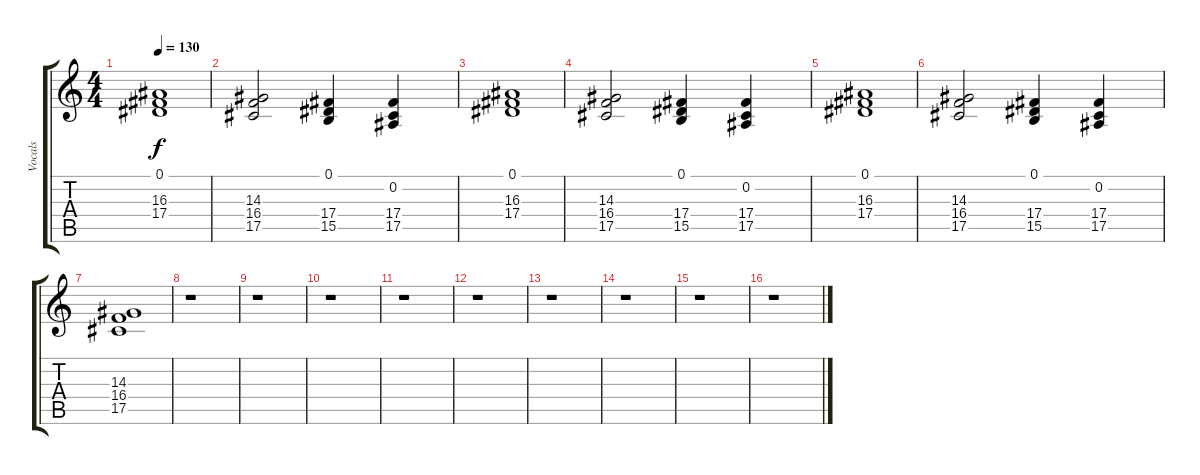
\track ("Vocals" "Vocals") {instrument violin}
\staff {score tabs}
\tuning (Eb4 Bb3 Gb3 Db3 Ab2 Eb2) {hide}
\ts (4 4)
\tempo 130
\clef g2
\ks c
(0.1 16.3 17.4).1{dy f} |
(14.3 16.4 17.5).2 (0.1 17.4 15.5).4 (0.2 17.4 17.5).4 |
(0.1 16.3 17.4).1 |
(14.3 16.4 17.5).2 (0.1 17.4 15.5).4 (0.2 17.4 17.5).4 |
(0.1 16.3 17.4).1 |
(14.3 16.4 17.5).2 (0.1 17.4 15.5).4 (0.2 17.4 17.5).4 |
(14.3 16.4 17.5).1 |
r.1 |
r.1 |
r.1 |
r.1 |
r.1 |
r.1 |
r.1 |
r.1 |
r.1
